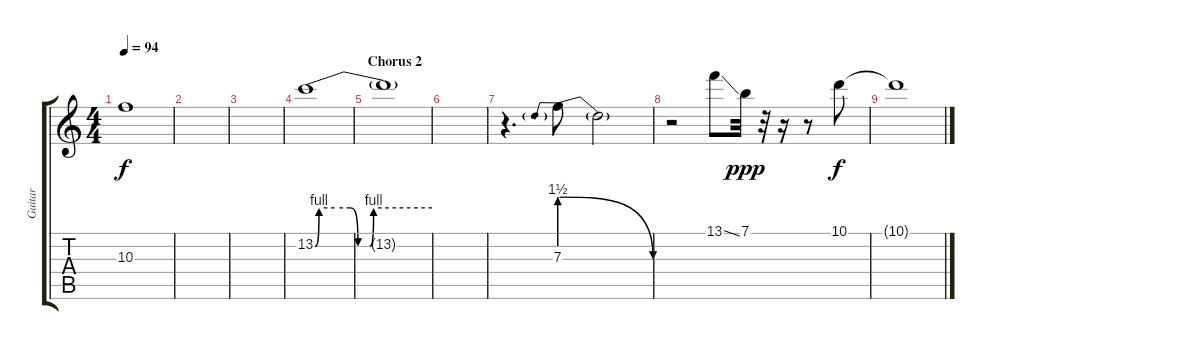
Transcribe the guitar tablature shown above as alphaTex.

\track ("Guitar" "Guitar") {instrument distortionguitar}
\staff {score tabs}
\tuning (E4 B3 G3 D3 A2 D2) {hide}
\ts (4 4)
\tempo 94
\clef g2
\ks c
10.3.1{dy f} |
|
|
13.2{be (custom 0 0 2 4 10 4 18 4 22 0 28 0 30 4 60 4)}.1{volume 6} |
\section ("" "Chorus 2")
13.2{t}.1{volume 4} |
|
r.4{d} 7.3{be (prebendrelease 0 6 60 0)}.8 7.3{t}.2 |
r.2 13.1{ss}.8 7.1.32{dy ppp} r.32 r.16 r.8 10.1.8{dy f} |
10.1{t}.1
